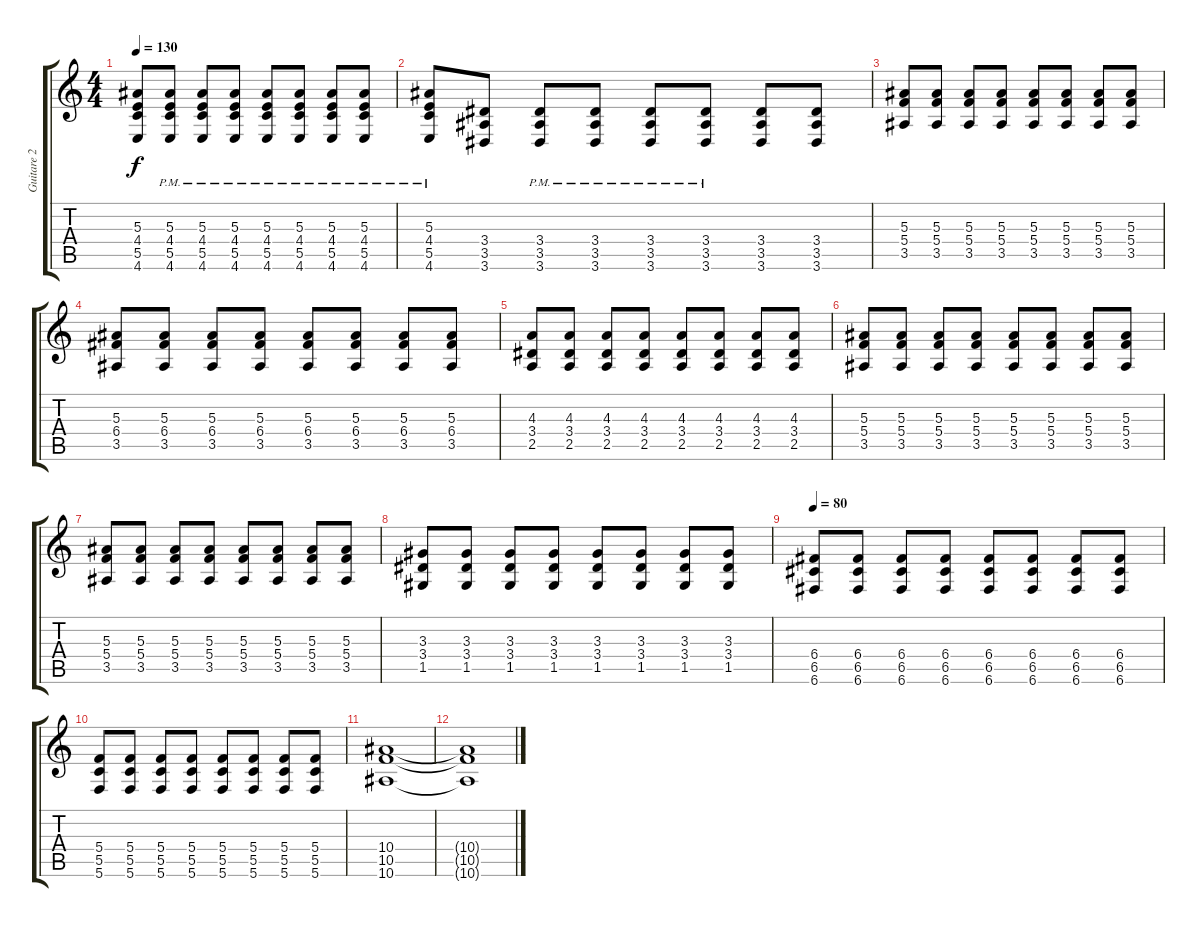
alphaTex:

\track ("Guitare 2" "Guitare 2") {instrument distortionguitar}
\staff {score tabs}
\tuning (D4 A3 F3 C3 G2 C2) {hide}
\ts (4 4)
\tempo 130
\clef g2
\ks c
(5.3 4.4 5.5 4.6).8{dy f} (5.3{pm} 4.4{pm} 5.5{pm} 4.6{pm}).8 (5.3{pm} 4.4{pm} 5.5{pm} 4.6{pm}).8 (5.3{pm} 4.4{pm} 5.5{pm} 4.6{pm}).8 (5.3{pm} 4.4{pm} 5.5{pm} 4.6{pm}).8 (5.3{pm} 4.4{pm} 5.5{pm} 4.6{pm}).8 (5.3{pm} 4.4{pm} 5.5{pm} 4.6{pm}).8 (5.3{pm} 4.4{pm} 5.5{pm} 4.6{pm}).8 |
(5.3{pm} 4.4{pm} 5.5{pm} 4.6{pm}).8 (3.4 3.5 3.6).8 (3.4{pm} 3.5{pm} 3.6{pm}).8 (3.4{pm} 3.5{pm} 3.6{pm}).8 (3.4{pm} 3.5{pm} 3.6{pm}).8 (3.4{pm} 3.5{pm} 3.6{pm}).8 (3.4 3.5 3.6).8 (3.4 3.5 3.6).8 |
(5.3 5.4 3.5).8{volume 11} (5.3 5.4 3.5).8 (5.3 5.4 3.5).8 (5.3 5.4 3.5).8 (5.3 5.4 3.5).8 (5.3 5.4 3.5).8 (5.3 5.4 3.5).8 (5.3 5.4 3.5).8 |
(5.3 6.4 3.5).8 (5.3 6.4 3.5).8 (5.3 6.4 3.5).8 (5.3 6.4 3.5).8 (5.3 6.4 3.5).8 (5.3 6.4 3.5).8 (5.3 6.4 3.5).8 (5.3 6.4 3.5).8 |
(4.3 3.4 2.5).8 (4.3 3.4 2.5).8 (4.3 3.4 2.5).8 (4.3 3.4 2.5).8 (4.3 3.4 2.5).8 (4.3 3.4 2.5).8 (4.3 3.4 2.5).8 (4.3 3.4 2.5).8 |
(5.3 5.4 3.5).8 (5.3 5.4 3.5).8 (5.3 5.4 3.5).8 (5.3 5.4 3.5).8 (5.3 5.4 3.5).8 (5.3 5.4 3.5).8 (5.3 5.4 3.5).8 (5.3 5.4 3.5).8 |
(5.3 5.4 3.5).8 (5.3 5.4 3.5).8 (5.3 5.4 3.5).8 (5.3 5.4 3.5).8 (5.3 5.4 3.5).8 (5.3 5.4 3.5).8 (5.3 5.4 3.5).8 (5.3 5.4 3.5).8 |
(3.3 3.4 1.5).8 (3.3 3.4 1.5).8 (3.3 3.4 1.5).8 (3.3 3.4 1.5).8 (3.3 3.4 1.5).8 (3.3 3.4 1.5).8 (3.3 3.4 1.5).8 (3.3 3.4 1.5).8 |
\tempo 80
(6.4 6.5 6.6).8 (6.4 6.5 6.6).8 (6.4 6.5 6.6).8 (6.4 6.5 6.6).8 (6.4 6.5 6.6).8 (6.4 6.5 6.6).8 (6.4 6.5 6.6).8 (6.4 6.5 6.6).8 |
(5.4 5.5 5.6).8 (5.4 5.5 5.6).8 (5.4 5.5 5.6).8 (5.4 5.5 5.6).8 (5.4 5.5 5.6).8 (5.4 5.5 5.6).8 (5.4 5.5 5.6).8 (5.4 5.5 5.6).8 |
(10.4 10.5 10.6).1 |
(10.4{t} 10.5{t} 10.6{t}).1
